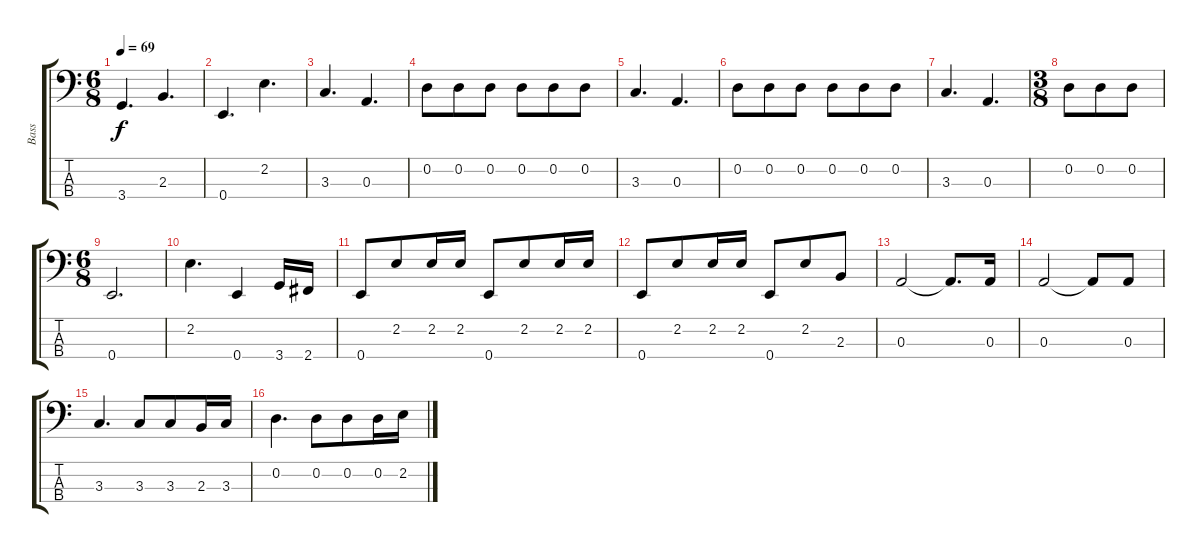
\track ("Bass" "Bass") {instrument electricbasspick}
\staff {score tabs}
\tuning (G2 D2 A1 E1) {hide}
\ts (6 8)
\tempo 69
\clef f4
\ks c
3.4.4{d dy f} 2.3.4{d} |
0.4.4{d} 2.2.4{d} |
3.3.4{d} 0.3.4{d} |
0.2.8 0.2.8 0.2.8 0.2.8 0.2.8 0.2.8 |
3.3.4{d} 0.3.4{d} |
0.2.8 0.2.8 0.2.8 0.2.8 0.2.8 0.2.8 |
3.3.4{d} 0.3.4{d} |
\ts (3 8)
0.2.8 0.2.8 0.2.8 |
\ts (6 8)
0.4.2{d} |
2.2.4{d} 0.4.4 3.4.16 2.4.16 |
0.4.8 2.2.8 2.2.16 2.2.16 0.4.8 2.2.8 2.2.16 2.2.16 |
0.4.8 2.2.8 2.2.16 2.2.16 0.4.8 2.2.8 2.3.8 |
0.3.2 0.3{t}.8{d} 0.3.16 |
0.3.2 0.3{t}.8 0.3.8 |
3.3.4{d} 3.3.8 3.3.8 2.3.16 3.3.16 |
0.2.4{d} 0.2.8 0.2.8 0.2.16 2.2.16
